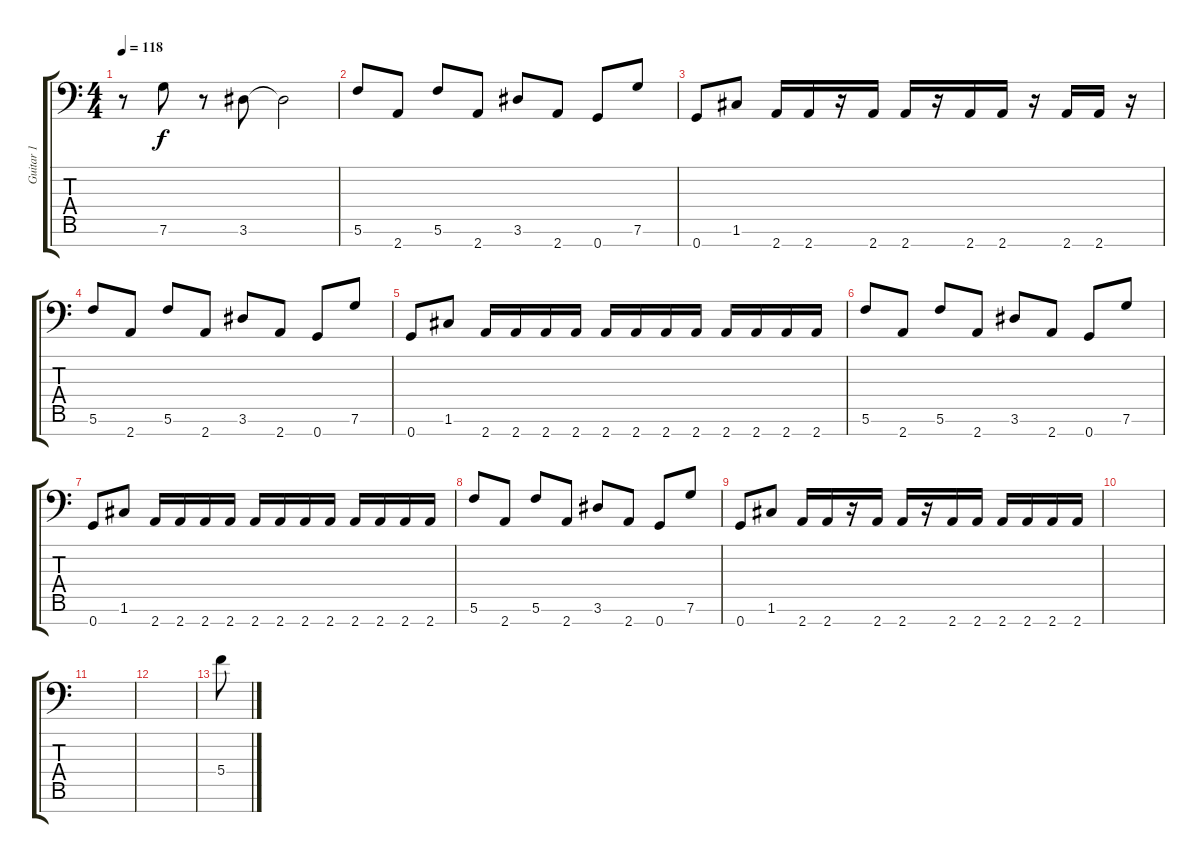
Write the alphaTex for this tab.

\track ("Guitar 1" "Guitar 1") {instrument distortionguitar}
\staff {score tabs}
\tuning (E4 C4 G3 C3 G2 C2 G1) {hide}
\ts (4 4)
\tempo 118
\clef f4
\ks c
r.8{dy f} 7.6.8 r.8 3.6.8 3.6{t}.2 |
5.6.8 2.7.8 5.6.8 2.7.8 3.6.8 2.7.8 0.7.8 7.6.8 |
0.7.8 1.6.8 2.7.16 2.7.16 r.16 2.7.16 2.7.16 r.16 2.7.16 2.7.16 r.16 2.7.16 2.7.16 r.16 |
5.6.8 2.7.8 5.6.8 2.7.8 3.6.8 2.7.8 0.7.8 7.6.8 |
0.7.8 1.6.8 2.7.16 2.7.16 2.7.16 2.7.16 2.7.16 2.7.16 2.7.16 2.7.16 2.7.16 2.7.16 2.7.16 2.7.16 |
5.6.8 2.7.8 5.6.8 2.7.8 3.6.8 2.7.8 0.7.8 7.6.8 |
0.7.8 1.6.8 2.7.16 2.7.16 2.7.16 2.7.16 2.7.16 2.7.16 2.7.16 2.7.16 2.7.16 2.7.16 2.7.16 2.7.16 |
5.6.8 2.7.8 5.6.8 2.7.8 3.6.8 2.7.8 0.7.8 7.6.8 |
0.7.8 1.6.8 2.7.16 2.7.16 r.16 2.7.16 2.7.16 r.16 2.7.16 2.7.16 2.7.16 2.7.16 2.7.16 2.7.16 |
|
|
|
5.4.8
